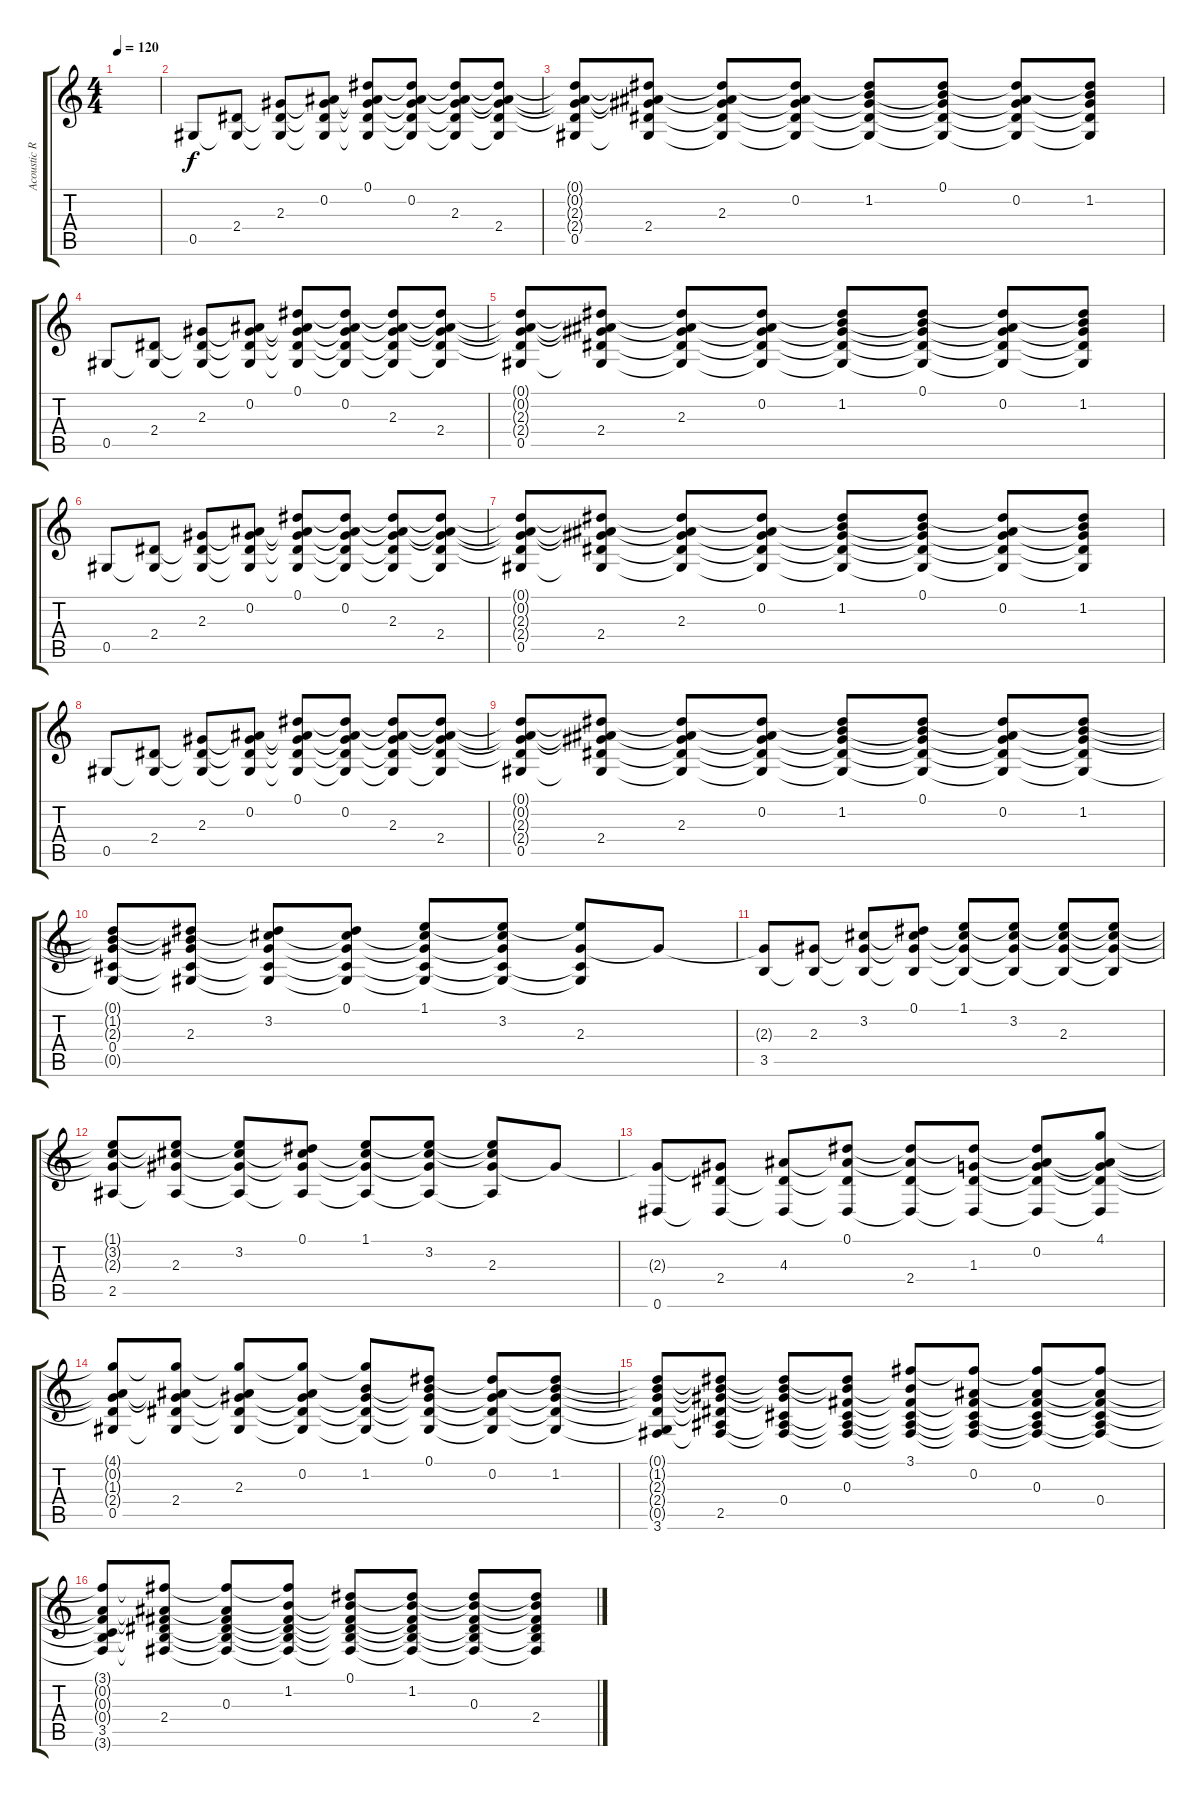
\track ("Acoustic Right" "Acoustic R") {instrument acousticguitarsteel}
\staff {score tabs}
\tuning (Eb4 Bb3 Gb3 Db3 Ab2 Eb2) {hide}
\ts (4 4)
\tempo 120
\clef g2
\ks c
|
0.5.8 (2.4 0.5{t}).8 (2.3 2.4{t} 0.5{t}).8 (0.2 2.3{t} 2.4{t} 0.5{t}).8 (0.1 0.2{t} 2.3{t} 2.4{t} 0.5{t}).8 (0.1{t} 0.2 2.3{t} 2.4{t} 0.5{t}).8 (0.1{t} 0.2{t} 2.3 2.4{t} 0.5{t}).8 (0.1{t} 0.2{t} 2.3{t} 2.4 0.5{t}).8 |
(0.1{t} 0.2{t} 2.3{t} 2.4{t} 0.5).8 (0.1{t} 0.2{t} 2.3{t} 2.4 0.5{t}).8 (0.1{t} 0.2{t} 2.3 2.4{t} 0.5{t}).8 (0.1{t} 0.2 2.3{t} 2.4{t} 0.5{t}).8 (0.1{t} 1.2 2.3{t} 2.4{t} 0.5{t}).8 (0.1 1.2{t} 2.3{t} 2.4{t} 0.5{t}).8 (0.1{t} 0.2 2.3{t} 2.4{t} 0.5{t}).8 (0.1{t} 1.2 2.3{t} 2.4{t} 0.5{t}).8 |
0.5.8 (2.4 0.5{t}).8 (2.3 2.4{t} 0.5{t}).8 (0.2 2.3{t} 2.4{t} 0.5{t}).8 (0.1 0.2{t} 2.3{t} 2.4{t} 0.5{t}).8 (0.1{t} 0.2 2.3{t} 2.4{t} 0.5{t}).8 (0.1{t} 0.2{t} 2.3 2.4{t} 0.5{t}).8 (0.1{t} 0.2{t} 2.3{t} 2.4 0.5{t}).8 |
(0.1{t} 0.2{t} 2.3{t} 2.4{t} 0.5).8 (0.1{t} 0.2{t} 2.3{t} 2.4 0.5{t}).8 (0.1{t} 0.2{t} 2.3 2.4{t} 0.5{t}).8 (0.1{t} 0.2 2.3{t} 2.4{t} 0.5{t}).8 (0.1{t} 1.2 2.3{t} 2.4{t} 0.5{t}).8 (0.1 1.2{t} 2.3{t} 2.4{t} 0.5{t}).8 (0.1{t} 0.2 2.3{t} 2.4{t} 0.5{t}).8 (0.1{t} 1.2 2.3{t} 2.4{t} 0.5{t}).8 |
0.5.8 (2.4 0.5{t}).8 (2.3 2.4{t} 0.5{t}).8 (0.2 2.3{t} 2.4{t} 0.5{t}).8 (0.1 0.2{t} 2.3{t} 2.4{t} 0.5{t}).8 (0.1{t} 0.2 2.3{t} 2.4{t} 0.5{t}).8 (0.1{t} 0.2{t} 2.3 2.4{t} 0.5{t}).8 (0.1{t} 0.2{t} 2.3{t} 2.4 0.5{t}).8 |
(0.1{t} 0.2{t} 2.3{t} 2.4{t} 0.5).8 (0.1{t} 0.2{t} 2.3{t} 2.4 0.5{t}).8 (0.1{t} 0.2{t} 2.3 2.4{t} 0.5{t}).8 (0.1{t} 0.2 2.3{t} 2.4{t} 0.5{t}).8 (0.1{t} 1.2 2.3{t} 2.4{t} 0.5{t}).8 (0.1 1.2{t} 2.3{t} 2.4{t} 0.5{t}).8 (0.1{t} 0.2 2.3{t} 2.4{t} 0.5{t}).8 (0.1{t} 1.2 2.3{t} 2.4{t} 0.5{t}).8 |
0.5.8 (2.4 0.5{t}).8 (2.3 2.4{t} 0.5{t}).8 (0.2 2.3{t} 2.4{t} 0.5{t}).8 (0.1 0.2{t} 2.3{t} 2.4{t} 0.5{t}).8 (0.1{t} 0.2 2.3{t} 2.4{t} 0.5{t}).8 (0.1{t} 0.2{t} 2.3 2.4{t} 0.5{t}).8 (0.1{t} 0.2{t} 2.3{t} 2.4 0.5{t}).8 |
(0.1{t} 0.2{t} 2.3{t} 2.4{t} 0.5).8 (0.1{t} 0.2{t} 2.3{t} 2.4 0.5{t}).8 (0.1{t} 0.2{t} 2.3 2.4{t} 0.5{t}).8 (0.1{t} 0.2 2.3{t} 2.4{t} 0.5{t}).8 (0.1{t} 1.2 2.3{t} 2.4{t} 0.5{t}).8 (0.1 1.2{t} 2.3{t} 2.4{t} 0.5{t}).8 (0.1{t} 0.2 2.3{t} 2.4{t} 0.5{t}).8 (0.1{t} 1.2 2.3{t} 2.4{t} 0.5{t}).8 |
(0.1{t} 1.2{t} 2.3{t} 0.4 0.5{t}).8 (0.1{t} 1.2{t} 2.3 0.4{t} 0.5{t}).8 (0.1{t} 3.2 2.3{t} 0.4{t} 0.5{t}).8 (0.1 3.2{t} 2.3{t} 0.4{t} 0.5{t}).8 (1.1 3.2{t} 2.3{t} 0.4{t} 0.5{t}).8 (1.1{t} 3.2 2.3{t} 0.4{t} 0.5{t}).8 (1.1{t} 2.3 0.4{t} 0.5{t}).8 2.3{t}.8 |
(2.3{t} 3.5).8 (2.3 3.5{t}).8 (3.2 2.3{t} 3.5{t}).8 (0.1 3.2{t} 2.3{t} 3.5{t}).8 (1.1 3.2{t} 2.3{t} 3.5{t}).8 (1.1{t} 3.2 2.3{t} 3.5{t}).8 (1.1{t} 3.2{t} 2.3 3.5{t}).8 (1.1{t} 3.2{t} 2.3{t} 3.5{t}).8 |
(1.1{t} 3.2{t} 2.3{t} 2.5).8 (1.1{t} 3.2{t} 2.3 2.5{t}).8 (1.1{t} 3.2 2.3{t} 2.5{t}).8 (0.1 3.2{t} 2.3{t} 2.5{t}).8 (1.1 3.2{t} 2.3{t} 2.5{t}).8 (1.1{t} 3.2 2.3{t} 2.5{t}).8 (1.1{t} 3.2{t} 2.3 2.5{t}).8 2.3{t}.8 |
(2.3{t} 0.6).8 (2.3{t} 2.4 0.6{t}).8 (4.3 2.4{t} 0.6{t}).8 (0.1 4.3{t} 2.4{t} 0.6{t}).8 (0.1{t} 4.3{t} 2.4 0.6{t}).8 (0.1{t} 1.3 2.4{t} 0.6{t}).8 (0.1{t} 0.2 1.3{t} 2.4{t} 0.6{t}).8 (4.1 0.2{t} 1.3{t} 2.4{t} 0.6{t}).8 |
(4.1{t} 0.2{t} 1.3{t} 2.4{t} 0.5).8 (4.1{t} 0.2{t} 1.3{t} 2.4 0.5{t}).8 (4.1{t} 0.2{t} 2.3 2.4{t} 0.5{t}).8 (4.1{t} 0.2 2.3{t} 2.4{t} 0.5{t}).8 (4.1{t} 1.2 2.3{t} 2.4{t} 0.5{t}).8 (0.1 1.2{t} 2.3{t} 2.4{t} 0.5{t}).8 (0.1{t} 0.2 2.3{t} 2.4{t} 0.5{t}).8 (0.1{t} 1.2 2.3{t} 2.4{t} 0.5{t}).8 |
(0.1{t} 1.2{t} 2.3{t} 2.4{t} 0.5{t} 3.6).8 (0.1{t} 1.2{t} 2.3{t} 2.4{t} 2.5 3.6{t}).8 (0.1{t} 1.2{t} 2.3{t} 0.4 2.5{t} 3.6{t}).8 (0.1{t} 1.2{t} 0.3 0.4{t} 2.5{t} 3.6{t}).8 (3.1 1.2{t} 0.3{t} 0.4{t} 2.5{t} 3.6{t}).8 (3.1{t} 0.2 0.3{t} 0.4{t} 2.5{t} 3.6{t}).8 (3.1{t} 0.2{t} 0.3 0.4{t} 2.5{t} 3.6{t}).8 (3.1{t} 0.2{t} 0.3{t} 0.4 2.5{t} 3.6{t}).8 |
(3.1{t} 0.2{t} 0.3{t} 0.4{t} 3.5 3.6{t}).8 (3.1{t} 0.2{t} 0.3{t} 2.4 3.5{t} 3.6{t}).8 (3.1{t} 0.2{t} 0.3 2.4{t} 3.5{t} 3.6{t}).8 (3.1{t} 1.2 0.3{t} 2.4{t} 3.5{t} 3.6{t}).8 (0.1 1.2{t} 0.3{t} 2.4{t} 3.5{t} 3.6{t}).8 (0.1{t} 1.2 0.3{t} 2.4{t} 3.5{t} 3.6{t}).8 (0.1{t} 1.2{t} 0.3 2.4{t} 3.5{t} 3.6{t}).8 (0.1{t} 1.2{t} 0.3{t} 2.4 3.5{t} 3.6{t}).8
